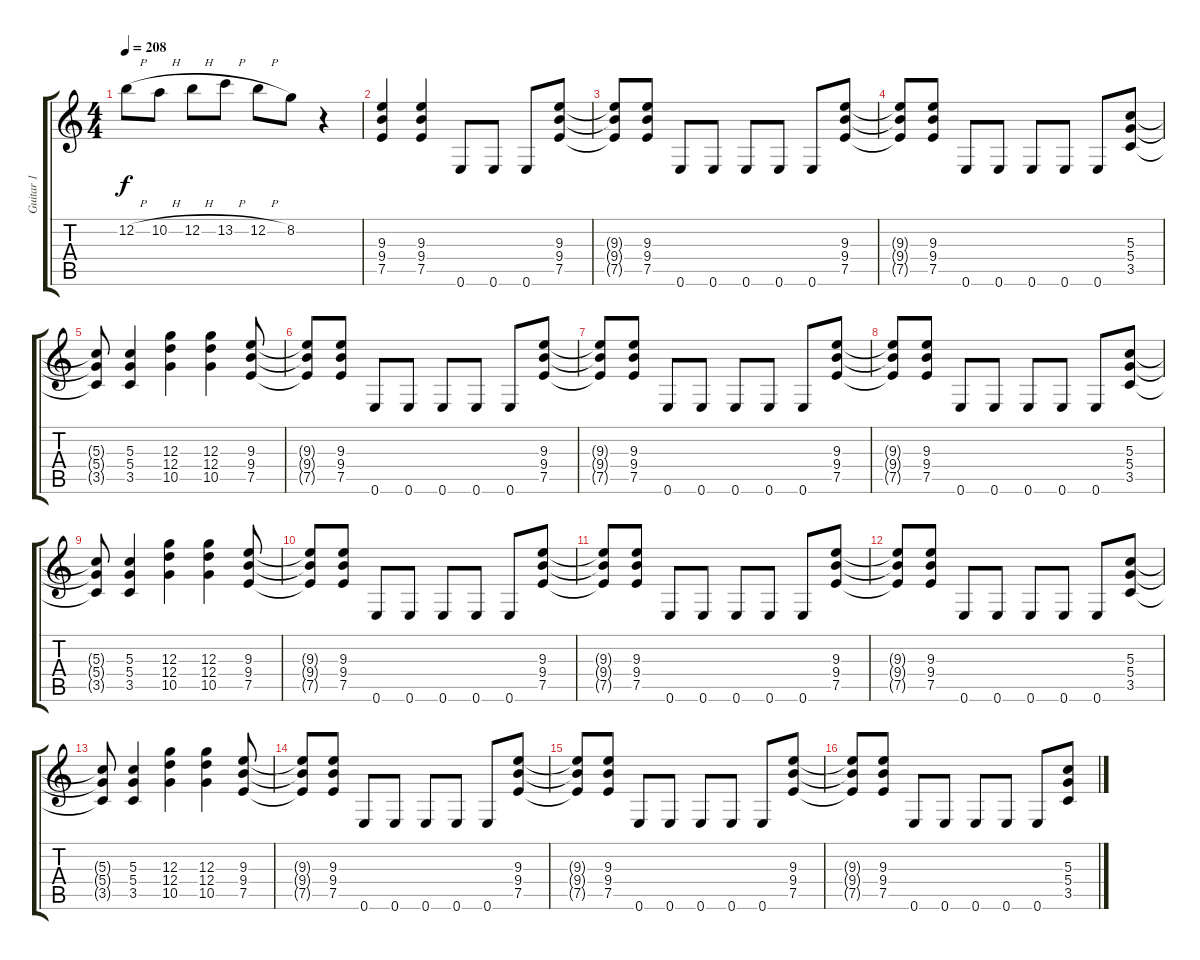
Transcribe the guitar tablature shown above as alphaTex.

\track ("Guitar 1" "Guitar 1") {instrument distortionguitar}
\staff {score tabs}
\tuning (E4 B3 G3 D3 A2 E2) {hide}
\ts (4 4)
\tempo 208
\clef g2
\ks c
12.2{h}.8{dy f} 10.2{h}.8 12.2{h}.8 13.2{h}.8 12.2{h}.8 8.2.8 r.4 |
(9.3 9.4 7.5).4 (9.3 9.4 7.5).4 0.6.8 0.6.8 0.6.8 (9.3 9.4 7.5).8 |
(9.3{t} 9.4{t} 7.5{t}).8 (9.3 9.4 7.5).8 0.6.8 0.6.8 0.6.8 0.6.8 0.6.8 (9.3 9.4 7.5).8 |
(9.3{t} 9.4{t} 7.5{t}).8 (9.3 9.4 7.5).8 0.6.8 0.6.8 0.6.8 0.6.8 0.6.8 (5.3 5.4 3.5).8 |
(5.3{t} 5.4{t} 3.5{t}).8 (5.3 5.4 3.5).4 (12.3 12.4 10.5).4 (12.3 12.4 10.5).4 (9.3 9.4 7.5).8 |
(9.3{t} 9.4{t} 7.5{t}).8 (9.3 9.4 7.5).8 0.6.8 0.6.8 0.6.8 0.6.8 0.6.8 (9.3 9.4 7.5).8 |
(9.3{t} 9.4{t} 7.5{t}).8 (9.3 9.4 7.5).8 0.6.8 0.6.8 0.6.8 0.6.8 0.6.8 (9.3 9.4 7.5).8 |
(9.3{t} 9.4{t} 7.5{t}).8 (9.3 9.4 7.5).8 0.6.8 0.6.8 0.6.8 0.6.8 0.6.8 (5.3 5.4 3.5).8 |
(5.3{t} 5.4{t} 3.5{t}).8 (5.3 5.4 3.5).4 (12.3 12.4 10.5).4 (12.3 12.4 10.5).4 (9.3 9.4 7.5).8 |
(9.3{t} 9.4{t} 7.5{t}).8 (9.3 9.4 7.5).8 0.6.8 0.6.8 0.6.8 0.6.8 0.6.8 (9.3 9.4 7.5).8 |
(9.3{t} 9.4{t} 7.5{t}).8 (9.3 9.4 7.5).8 0.6.8 0.6.8 0.6.8 0.6.8 0.6.8 (9.3 9.4 7.5).8 |
(9.3{t} 9.4{t} 7.5{t}).8 (9.3 9.4 7.5).8 0.6.8 0.6.8 0.6.8 0.6.8 0.6.8 (5.3 5.4 3.5).8 |
(5.3{t} 5.4{t} 3.5{t}).8 (5.3 5.4 3.5).4 (12.3 12.4 10.5).4 (12.3 12.4 10.5).4 (9.3 9.4 7.5).8 |
(9.3{t} 9.4{t} 7.5{t}).8 (9.3 9.4 7.5).8 0.6.8 0.6.8 0.6.8 0.6.8 0.6.8 (9.3 9.4 7.5).8 |
(9.3{t} 9.4{t} 7.5{t}).8 (9.3 9.4 7.5).8 0.6.8 0.6.8 0.6.8 0.6.8 0.6.8 (9.3 9.4 7.5).8 |
(9.3{t} 9.4{t} 7.5{t}).8 (9.3 9.4 7.5).8 0.6.8 0.6.8 0.6.8 0.6.8 0.6.8 (5.3 5.4 3.5).8
